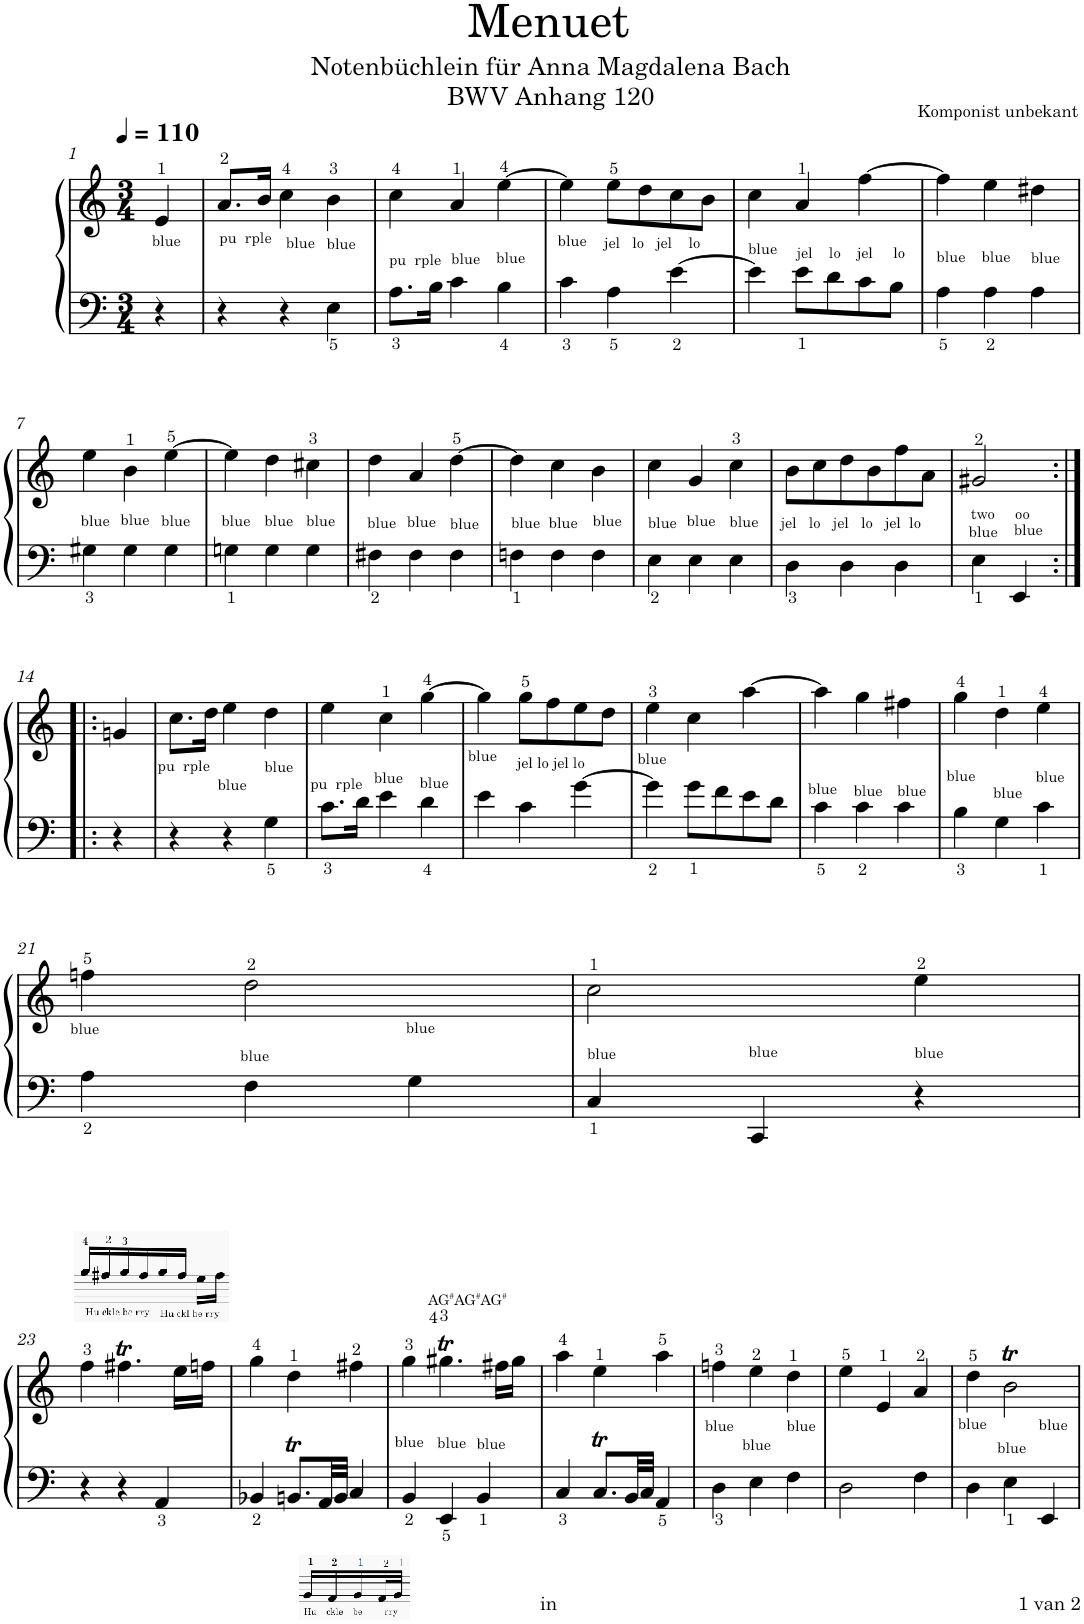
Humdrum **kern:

**kern	**kern
*part1	*part1
*staff2	*staff1
*I"Piano	*
*I'Pno.	*
*clefF4	*clefG2
*k[]	*k[]
*M3/4	*M3/4
*MM110	*MM110
=1	=1
!	!LO:TX:b:t=blue
4r	4e/
=2	=2
!	!LO:TX:b:t=pu  rple
4r	8.a/L
.	16b/Jk
!	!LO:TX:b:t=blue
4r	4cc\
!	!LO:TX:b:t=blue
4E\	4b\
=3	=3
!LO:TX:a:t=pu  rple	!
8.A\L	4cc\
16B\Jk	.
!LO:TX:a:t=blue	!
4c\	4a/
!LO:TX:a:t=blue	!
4B\	[4ee\
=4	=4
!	!LO:TX:b:t=blue
4c\	4ee\]
!	!LO:TX:b:t=jel   lo   jel    lo
4A\	8ee\L
.	8dd\
[4e\	8cc\
.	8b\J
=5	=5
!LO:TX:a:t=blue	!
4e\]	4cc\
!LO:TX:a:t=jel    lo    jel     lo	!
8e\L	4a/
8d\	.
8c\	[4ff\
8B\J	.
=6	=6
!LO:TX:a:t=blue	!
4A\	4ff\]
!LO:TX:a:t=blue	!
4A\	4ee\
!LO:TX:a:t=blue	!
4A\	4dd#X\
!!LO:LB:g=z
=7	=7
!LO:TX:a:t=blue	!
4G#X\	4ee\
!LO:TX:a:t=blue	!
4G#\	4b\
!LO:TX:a:t=blue	!
4G#\	[4ee\
=8	=8
!LO:TX:a:t=blue	!
4Gn\	4ee\]
!LO:TX:a:t=blue	!
4G\	4dd\
!LO:TX:a:t=blue	!
4G\	4cc#X\
=9	=9
!LO:TX:a:t=blue	!
4F#X\	4dd\
!LO:TX:a:t=blue	!
4F#\	4a/
!LO:TX:a:t=blue	!
4F#\	[4dd\
=10	=10
!LO:TX:a:t=blue	!
4Fn\	4dd\]
!LO:TX:a:t=blue	!
4F\	4cc\
!LO:TX:a:t=blue	!
4F\	4b\
=11	=11
!LO:TX:a:t=blue	!
4E\	4cc\
!LO:TX:a:t=blue	!
4E\	4g/
!LO:TX:a:t=blue	!
4E\	4cc\
=12	=12
!	!LO:TX:b:t=jel   lo   jel   lo   jel  lo
4D\	8b\L
.	8cc\
4D\	8dd\
.	8b\
4D\	8ff\
.	8a\J
=13	=13
!	!LO:TX:b:t=two     oo
!LO:TX:a:t=blue	!
4E\	2g#X/
!LO:TX:a:t=blue	!
4EE/	.
!!LO:LB:g=z
=14:|!|:	=14:|!|:
4r	4gn/
=15	=15
!	!LO:TX:b:t=pu  rple
4r	8.cc\L
.	16dd\Jk
!	!LO:TX:b:t=blue
4r	4ee\
!	!LO:TX:b:t=blue
4G\	4dd\
=16	=16
!LO:TX:a:t=pu  rple	!
8.c\L	4ee\
16d\Jk	.
!LO:TX:a:t=blue	!
4e\	4cc\
!LO:TX:a:t=blue	!
4d\	[4gg\
=17	=17
!	!LO:TX:b:t=blue
4e\	4gg\]
!	!LO:TX:b:t=jel lo jel lo
4c\	8gg\L
.	8ff\
[4g\	8ee\
.	8dd\J
=18	=18
!LO:TX:a:t=blue	!
4g\]	4ee\
8g\L	4cc\
8f\	.
8e\	[4aa\
8d\J	.
=19	=19
!LO:TX:a:t=blue	!
4c\	4aa\]
!LO:TX:a:t=blue	!
4c\	4gg\
!LO:TX:a:t=blue	!
4c\	4ff#X\
=20	=20
!LO:TX:a:t=blue	!
4B\	4gg\
!LO:TX:a:t=blue	!
4G\	4dd\
!LO:TX:a:t=blue	!
4c\	4ee\
!!LO:LB:g=z
=21	=21
!LO:TX:a:t=blue	!
4A\	4ffn\
!LO:TX:a:t=blue	!
4F\	2dd\
!LO:TX:a:t=blue	!
4G\	.
=22	=22
!LO:TX:a:t=blue	!
4C/	2cc\
!LO:TX:a:t=blue	!
4CC/	.
!LO:TX:a:t=blue	!
4r	4ee\
!!LO:LB:g=z
=23	=23
4r	4ff\
4r	4.ff#Xt\
4AA/	.
.	16ee\LL
.	16ffn\JJ
=24	=24
4BB-X/	4gg\
8.BBnt/L	4dd\
32AA/LL	.
32BB/JJJ	.
4C/	4ff#X\
=25	=25
!LO:TX:a:t=blue	!
4BB/	4gg\
!	!LO:TX:a:t=AG
!	!LO:TX:a:t=#
!	!LO:TX:a:t=AG
!	!LO:TX:a:t=#
!	!LO:TX:a:t=AG
!	!LO:TX:a:t=#
!LO:TX:a:t=blue	!
4EE/	4.gg#Xt\
!LO:TX:a:t=blue	!
4BB/	.
.	16ff#X\LL
.	16gg#\JJ
=26	=26
4C/	4aa\
8.CT/L	4ee\
32BB/LL	.
32C/JJJ	.
4AA/	4aa\
=27	=27
!LO:TX:a:t=blue	!
4D\	4ffn\
!LO:TX:a:t=blue	!
4E\	4ee\
!LO:TX:a:t=blue	!
4F\	4dd\
=28	=28
2D\	4ee\
.	4e/
4F\	4a/
=29	=29
!LO:TX:a:t=blue	!
4D\	4dd\
!LO:TX:a:t=blue	!
4E\	2bt\
!LO:TX:a:t=blue	!
4EE/	.
=	=
*-	*-
